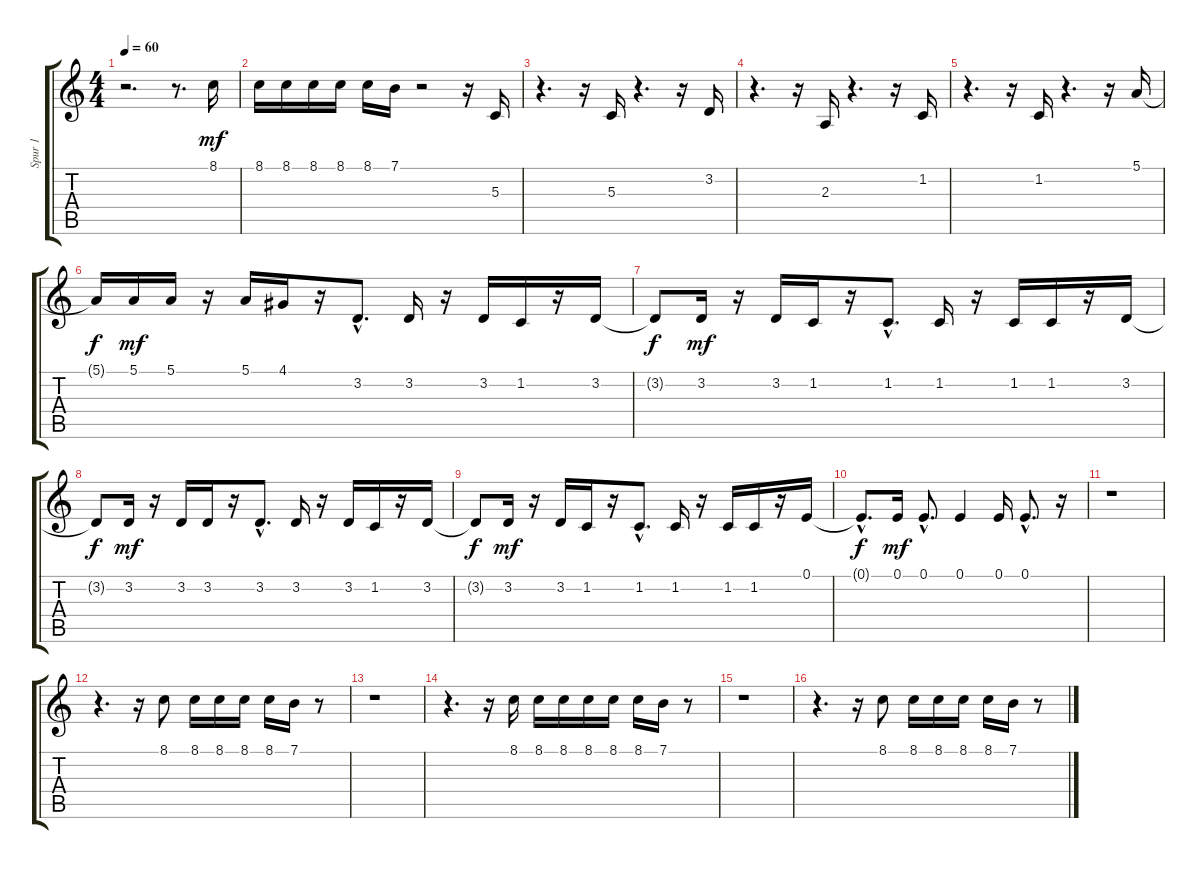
\track ("Spur 1" "Spur 1") {instrument acousticgrandpiano}
\staff {score tabs}
\tuning (E4 B3 G3 D3 A2 E2) {hide}
\ts (4 4)
\tempo 60
\clef g2
\ks c
r.2{d dy mf} r.8{d} 8.1.16 |
8.1.16 8.1.16 8.1.16 8.1.16 8.1.16 7.1.16 r.2 r.16 5.3.16 |
r.4{d} r.16 5.3.16 r.4{d} r.16 3.2.16 |
r.4{d} r.16 2.3.16 r.4{d} r.16 1.2.16 |
r.4{d} r.16 1.2.16 r.4{d} r.16 5.1.16 |
5.1{t}.16{dy f} 5.1.16{dy mf} 5.1.16 r.16 5.1.16 4.1.16 r.16 3.2{hac}.8{d} 3.2.16 r.16 3.2.16 1.2.16 r.16 3.2.16 |
3.2{t}.8{dy f} 3.2.16{dy mf} r.16 3.2.16 1.2.16 r.16 1.2{hac}.8{d} 1.2.16 r.16 1.2.16 1.2.16 r.16 3.2.16 |
3.2{t}.8{dy f} 3.2.16{dy mf} r.16 3.2.16 3.2.16 r.16 3.2{hac}.8{d} 3.2.16 r.16 3.2.16 1.2.16 r.16 3.2.16 |
3.2{t}.8{dy f} 3.2.16{dy mf} r.16 3.2.16 1.2.16 r.16 1.2{hac}.8{d} 1.2.16 r.16 1.2.16 1.2.16 r.16 0.1.16 |
0.1{hac t}.8{d dy f} 0.1.16{dy mf} 0.1{hac}.8{d} 0.1.4 0.1.16 0.1{hac}.8{d} r.16 |
r.1 |
r.4{d} r.16 8.1.8 8.1.16 8.1.16 8.1.16 8.1.16 7.1.16 r.8 |
r.1 |
r.4{d} r.16 8.1.16 8.1.16 8.1.16 8.1.16 8.1.16 8.1.16 7.1.16 r.8 |
r.1 |
r.4{d} r.16 8.1.8 8.1.16 8.1.16 8.1.16 8.1.16 7.1.16 r.8
